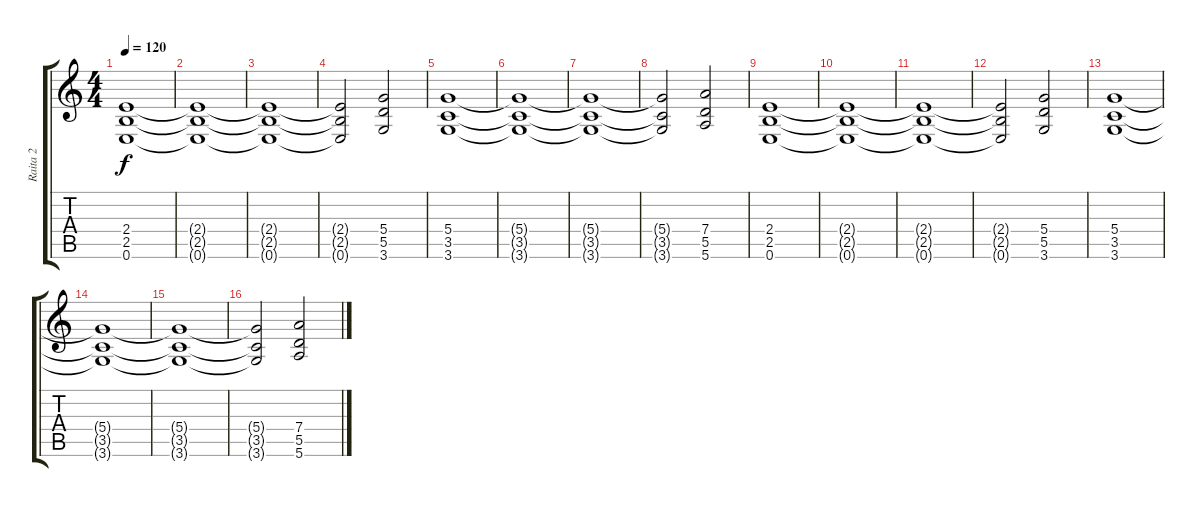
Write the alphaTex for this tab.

\track ("Raita 2" "Raita 2") {instrument distortionguitar}
\staff {score tabs}
\tuning (E4 B3 G3 D3 A2 E2) {hide}
\ts (4 4)
\tempo 120
\clef g2
\ks c
(2.4 2.5 0.6).1{dy f} |
(2.4{t} 2.5{t} 0.6{t}).1 |
(2.4{t} 2.5{t} 0.6{t}).1 |
(2.4{t} 2.5{t} 0.6{t}).2 (5.4 5.5 3.6).2 |
(5.4 3.5 3.6).1 |
(5.4{t} 3.5{t} 3.6{t}).1 |
(5.4{t} 3.5{t} 3.6{t}).1 |
(5.4{t} 3.5{t} 3.6{t}).2 (7.4 5.5 5.6).2 |
(2.4 2.5 0.6).1 |
(2.4{t} 2.5{t} 0.6{t}).1 |
(2.4{t} 2.5{t} 0.6{t}).1 |
(2.4{t} 2.5{t} 0.6{t}).2 (5.4 5.5 3.6).2 |
(5.4 3.5 3.6).1 |
(5.4{t} 3.5{t} 3.6{t}).1 |
(5.4{t} 3.5{t} 3.6{t}).1 |
(5.4{t} 3.5{t} 3.6{t}).2 (7.4 5.5 5.6).2
